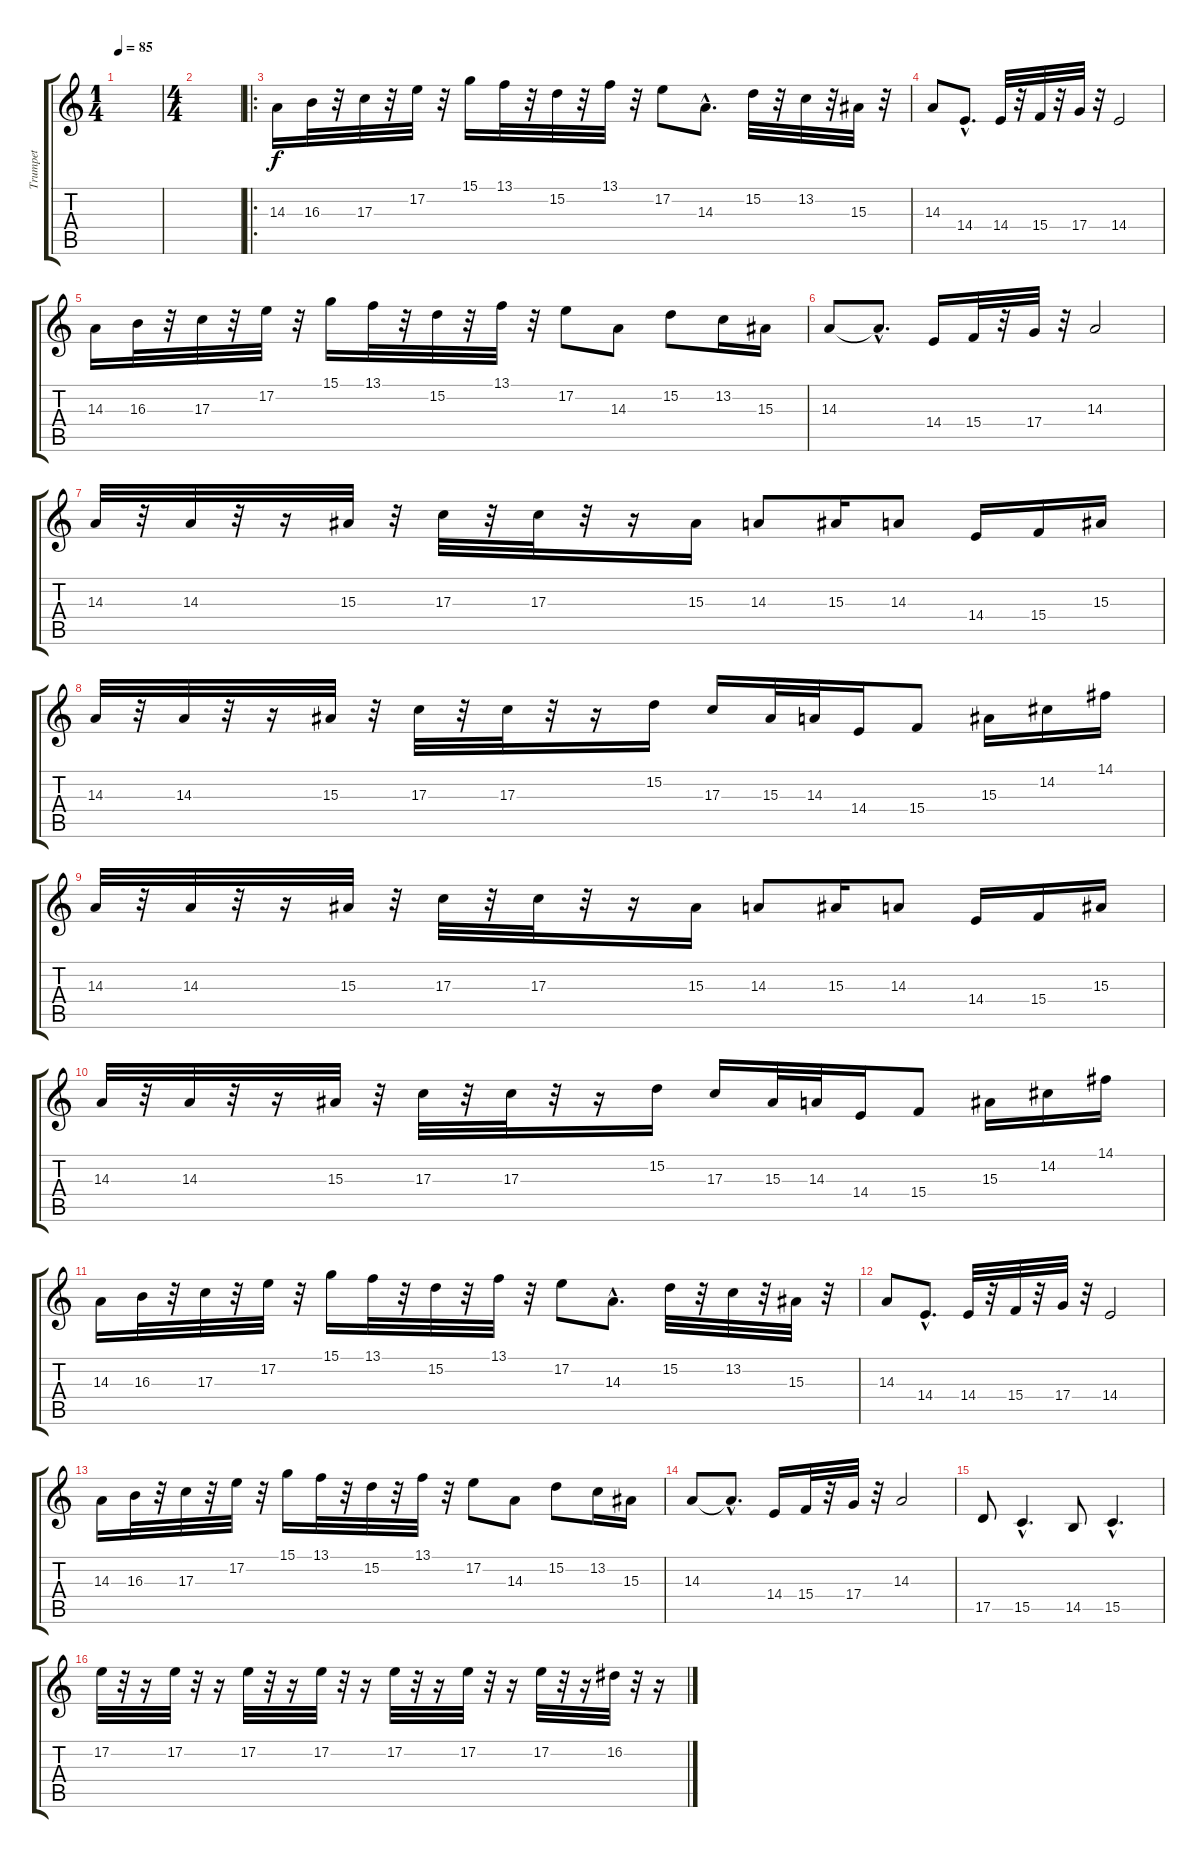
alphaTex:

\track ("Trumpet" "Trumpet") {instrument trumpet}
\staff {score tabs}
\tuning (E4 B3 G3 D3 A2 E2) {hide}
\ts (1 4)
\tempo 85
\clef g2
\ks c
|
\ts (4 4)
|
\ro
\section ("" "")
14.3.16{volume 14} 16.3.32 r.32 17.3.32 r.32 17.2.32 r.32 15.1.16 13.1.32 r.32 15.2.32 r.32 13.1.32 r.32 17.2.8 14.3{hac}.8{d} 15.2.32 r.32 13.2.32 r.32 15.3.32 r.32 |
14.3.8 14.4{hac}.8{d} 14.4.32 r.32 15.4.32 r.32 17.4.32 r.32 14.4.2 |
14.3.16 16.3.32 r.32 17.3.32 r.32 17.2.32 r.32 15.1.16 13.1.32 r.32 15.2.32 r.32 13.1.32 r.32 17.2.8 14.3.8 15.2.8 13.2.16 15.3.16 |
14.3.8 14.3{hac t}.8{d} 14.4.16 15.4.32 r.32 17.4.32 r.32 14.3.2 |
\section ("" "")
14.3.32 r.32 14.3.32 r.32 r.16 15.3.32 r.32 17.3.32 r.32 17.3.32 r.32 r.16 15.3.16 14.3.8 15.3.16 14.3.8 14.4.16 15.4.16 15.3.16 |
14.3.32 r.32 14.3.32 r.32 r.16 15.3.32 r.32 17.3.32 r.32 17.3.32 r.32 r.16 15.2.16 17.3.16 15.3.32 14.3.32 14.4.16 15.4.8 15.3.16 14.2.16 14.1.16 |
14.3.32 r.32 14.3.32 r.32 r.16 15.3.32 r.32 17.3.32 r.32 17.3.32 r.32 r.16 15.3.16 14.3.8 15.3.16 14.3.8 14.4.16 15.4.16 15.3.16 |
14.3.32 r.32 14.3.32 r.32 r.16 15.3.32 r.32 17.3.32 r.32 17.3.32 r.32 r.16 15.2.16 17.3.16 15.3.32 14.3.32 14.4.16 15.4.8 15.3.16 14.2.16 14.1.16 |
\section ("" "")
14.3.16 16.3.32 r.32 17.3.32 r.32 17.2.32 r.32 15.1.16 13.1.32 r.32 15.2.32 r.32 13.1.32 r.32 17.2.8 14.3{hac}.8{d} 15.2.32 r.32 13.2.32 r.32 15.3.32 r.32 |
14.3.8 14.4{hac}.8{d} 14.4.32 r.32 15.4.32 r.32 17.4.32 r.32 14.4.2 |
14.3.16 16.3.32 r.32 17.3.32 r.32 17.2.32 r.32 15.1.16 13.1.32 r.32 15.2.32 r.32 13.1.32 r.32 17.2.8 14.3.8 15.2.8 13.2.16 15.3.16 |
14.3.8 14.3{hac t}.8{d} 14.4.16 15.4.32 r.32 17.4.32 r.32 14.3.2 |
\section ("" "")
17.5.8 15.5{hac}.4{d} 14.5.8 15.5{hac}.4{d} |
17.2.32 r.32 r.16 17.2.32 r.32 r.16 17.2.32 r.32 r.16 17.2.32 r.32 r.16 17.2.32 r.32 r.16 17.2.32 r.32 r.16 17.2.32 r.32 r.16 16.2.32 r.32 r.16
